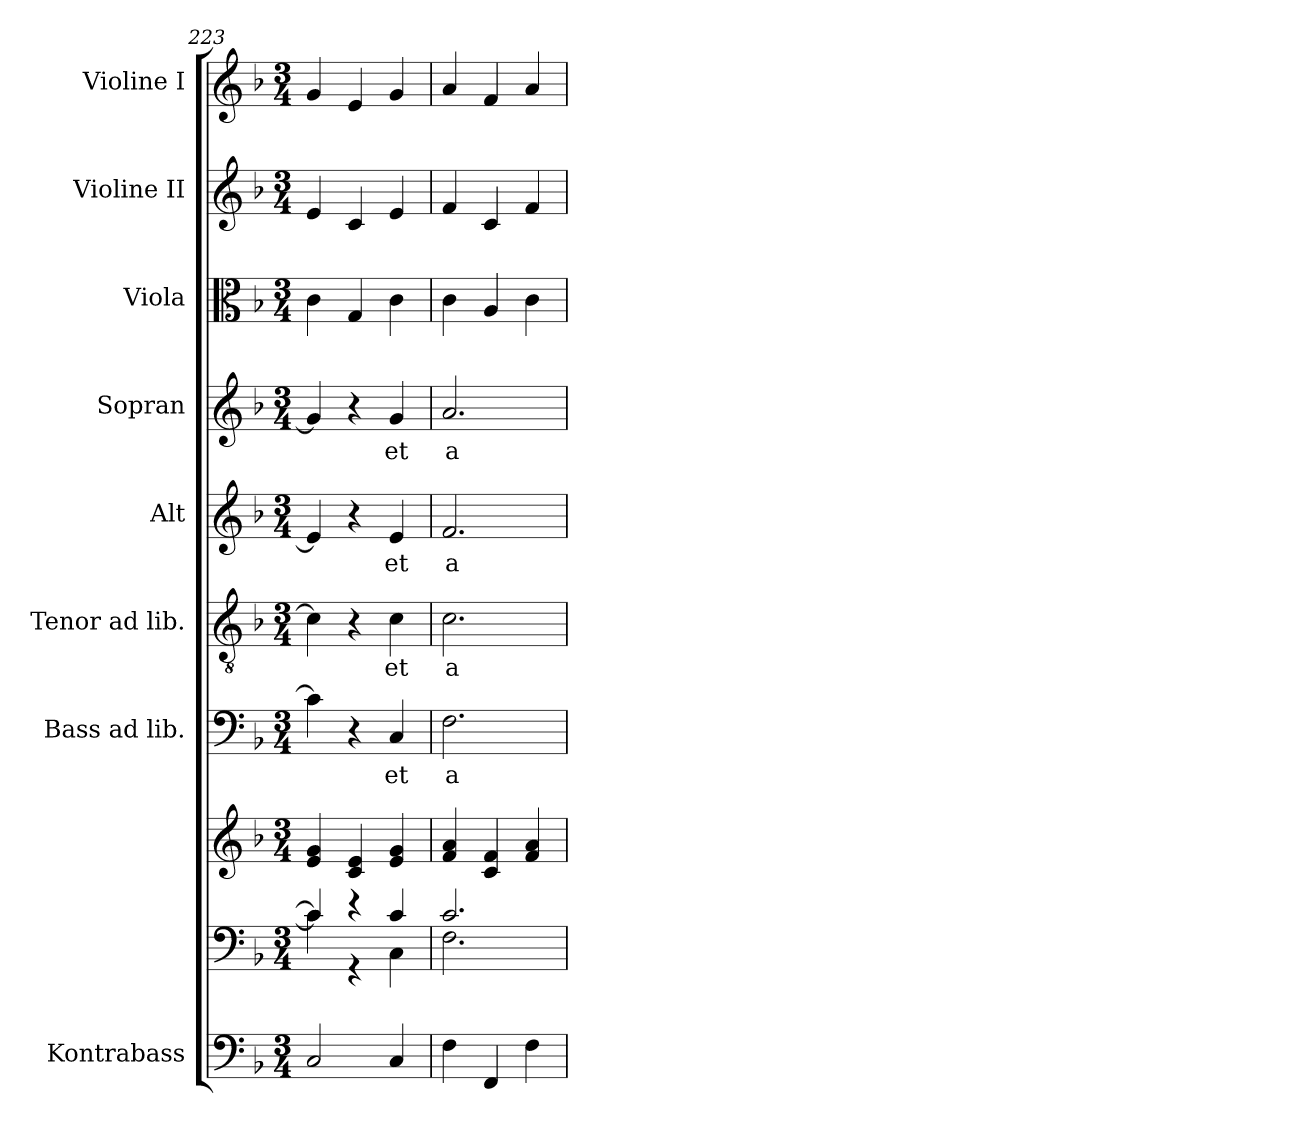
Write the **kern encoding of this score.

**kern	**kern	**kern	**kern	**text	**kern	**text	**kern	**text	**kern	**text	**kern	**kern	**kern
*part9	*part8	*part8	*part7	*part7	*part6	*part6	*part5	*part5	*part4	*part4	*part3	*part2	*part1
*staff10	*staff9	*staff8	*staff7	*staff7	*staff6	*staff6	*staff5	*staff5	*staff4	*staff4	*staff3	*staff2	*staff1
*I"Kontrabass	*	*	*I"Bass ad lib.	*	*I"Tenor ad lib.	*	*I"Alt	*	*I"Sopran	*	*I"Viola	*I"Violine II	*I"Violine I
*I'Kb.	*	*	*I'B.	*	*I'T.	*	*I'A.	*	*I'S.	*	*I'Vla.	*I'Vl. II	*I'Vl. I
*clefF4	*clefF4	*clefG2	*clefF4	*	*clefGv2	*	*clefG2	*	*clefG2	*	*clefC3	*clefG2	*clefG2
*ITrd7c12	*	*	*	*	*	*	*	*	*	*	*	*	*
*k[b-]	*k[b-]	*k[b-]	*k[b-]	*	*k[b-]	*	*k[b-]	*	*k[b-]	*	*k[b-]	*k[b-]	*k[b-]
*F:	*F:	*F:	*F:	*	*F:	*	*F:	*	*F:	*	*F:	*F:	*F:
*M3/4	*M3/4	*M3/4	*M3/4	*	*M3/4	*	*M3/4	*	*M3/4	*	*M3/4	*M3/4	*M3/4
=223	=223	=223	=223	=223	=223	=223	=223	=223	=223	=223	=223	=223	=223
*	*^	*	*	*	*	*	*	*	*	*	*	*	*
2CC/	4c/]	4c\]	4e/ 4g/	4c\]	.	4c\]	.	4e/]	.	4g/]	.	4c\	4e/	4g/
.	4r	4r	4c/ 4e/	4r	.	4r	.	4r	.	4r	.	4G/	4c/	4e/
!	!	!	!	!	!LO:LY:b	!	!LO:LY:b	!	!LO:LY:b	!	!LO:LY:b	!	!	!
4CC/	4c/	4C\	4e/ 4g/	4C/	et	4c\	et	4e/	et	4g/	et	4c\	4e/	4g/
=224	=224	=224	=224	=224	=224	=224	=224	=224	=224	=224	=224	=224	=224	=224
!	!	!	!	!	!LO:LY:b	!	!LO:LY:b	!	!LO:LY:b	!	!LO:LY:b	!	!	!
4FF\	2.c/	2.F\	4f/ 4a/	2.F\	a-	2.c\	a-	2.f/	a-	2.a/	a-	4c\	4f/	4a/
4FFF/	.	.	4c/ 4f/	.	.	.	.	.	.	.	.	4A/	4c/	4f/
4FF\	.	.	4f/ 4a/	.	.	.	.	.	.	.	.	4c\	4f/	4a/
*	*v	*v	*	*	*	*	*	*	*	*	*	*	*	*
=	=	=	=	=	=	=	=	=	=	=	=	=	=
*-	*-	*-	*-	*-	*-	*-	*-	*-	*-	*-	*-	*-	*-
